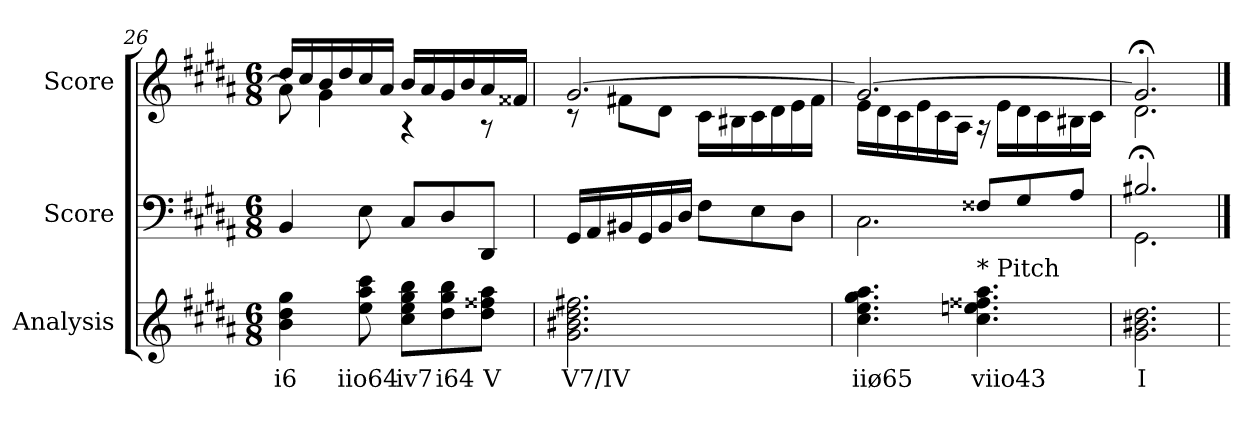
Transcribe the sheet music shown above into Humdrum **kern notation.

**kern	**text	**kern	**kern
*part3	*part3	*part2	*part1
*staff3	*staff3	*staff2	*staff1
*I"Analysis	*	*I"Score	*I"Score
!!LO:LB:g=z
*	*	*clefF4	*clefG2
*k[f#c#g#d#a#]	*	*k[f#c#g#d#a#]	*k[f#c#g#d#a#]
*M6/8	*	*M6/8	*M6/8
=26	=26	=26	=26
*	*	*	*^
4b 4dd# 4gg#	i6	4BB/	16dd#/LL	8a#\]
.	.	.	16cc#/	.
.	.	.	16b/	4g#\
.	.	.	16dd#/	.
8ee 8aa# 8ccc#	iio64	8E\	16cc#/	.
.	.	.	16a#/JJ	.
8cc# 8ee 8gg# 8bbL	iv7	8C#/L	16b/LL	4r
.	.	.	16a#/	.
8dd# 8gg# 8bb	i64	8D#/	16g#/	.
.	.	.	16b/	.
8dd# 8ff##X 8aa#J	V	8DD#/J	16a#/	8r
.	.	.	16f##X/JJ	.
=27	=27	=27	=27	=27
2.g# 2.b#X 2.dd# 2.ff#X	V7/IV	16GG#/LL	[2.g#/	8r
.	.	16AA#/	.	.
.	.	16BB#X/	.	8f#X\L
.	.	16GG#/	.	.
.	.	16BB#/	.	8d#\J
.	.	16D#/JJ	.	.
.	.	8F#\L	.	16c#\LL
.	.	.	.	16B#X\
.	.	8E\	.	16c#\
.	.	.	.	16d#\
.	.	8D#\J	.	16e\
.	.	.	.	16f#\JJ
=28	=28	=28	=28	=28
*	*	*^	*	*
4.cc# 4.ee 4.gg# 4.aa#	iiø65	2.C#\	4.ryy	2.g#/_	16e\LL
.	.	.	.	.	16d#\
.	.	.	.	.	16c#\
.	.	.	.	.	16e\
.	.	.	.	.	16c#\
.	.	.	.	.	16A#\JJ
!LO:TX:t=* Pitch	!	!	!	!	!
4.cc# 4.een 4.ff##X 4.aa#	viio43	.	8F##X/L	.	16r
.	.	.	.	.	16e\LL
.	.	.	8G#/	.	16d#\
.	.	.	.	.	16c#\
.	.	.	8A#/J	.	16B#X\
.	.	.	.	.	16c#\JJ
=29	=29	=29	=29	=29	=29
2.g# 2.b#X 2.dd#	I	2.GG#;\	2.B#X/	2.g#;</]	2.d#\
*	*	*v	*v	*	*
*	*	*	*v	*v
=	==	==	==
*-	*-	*-	*-
